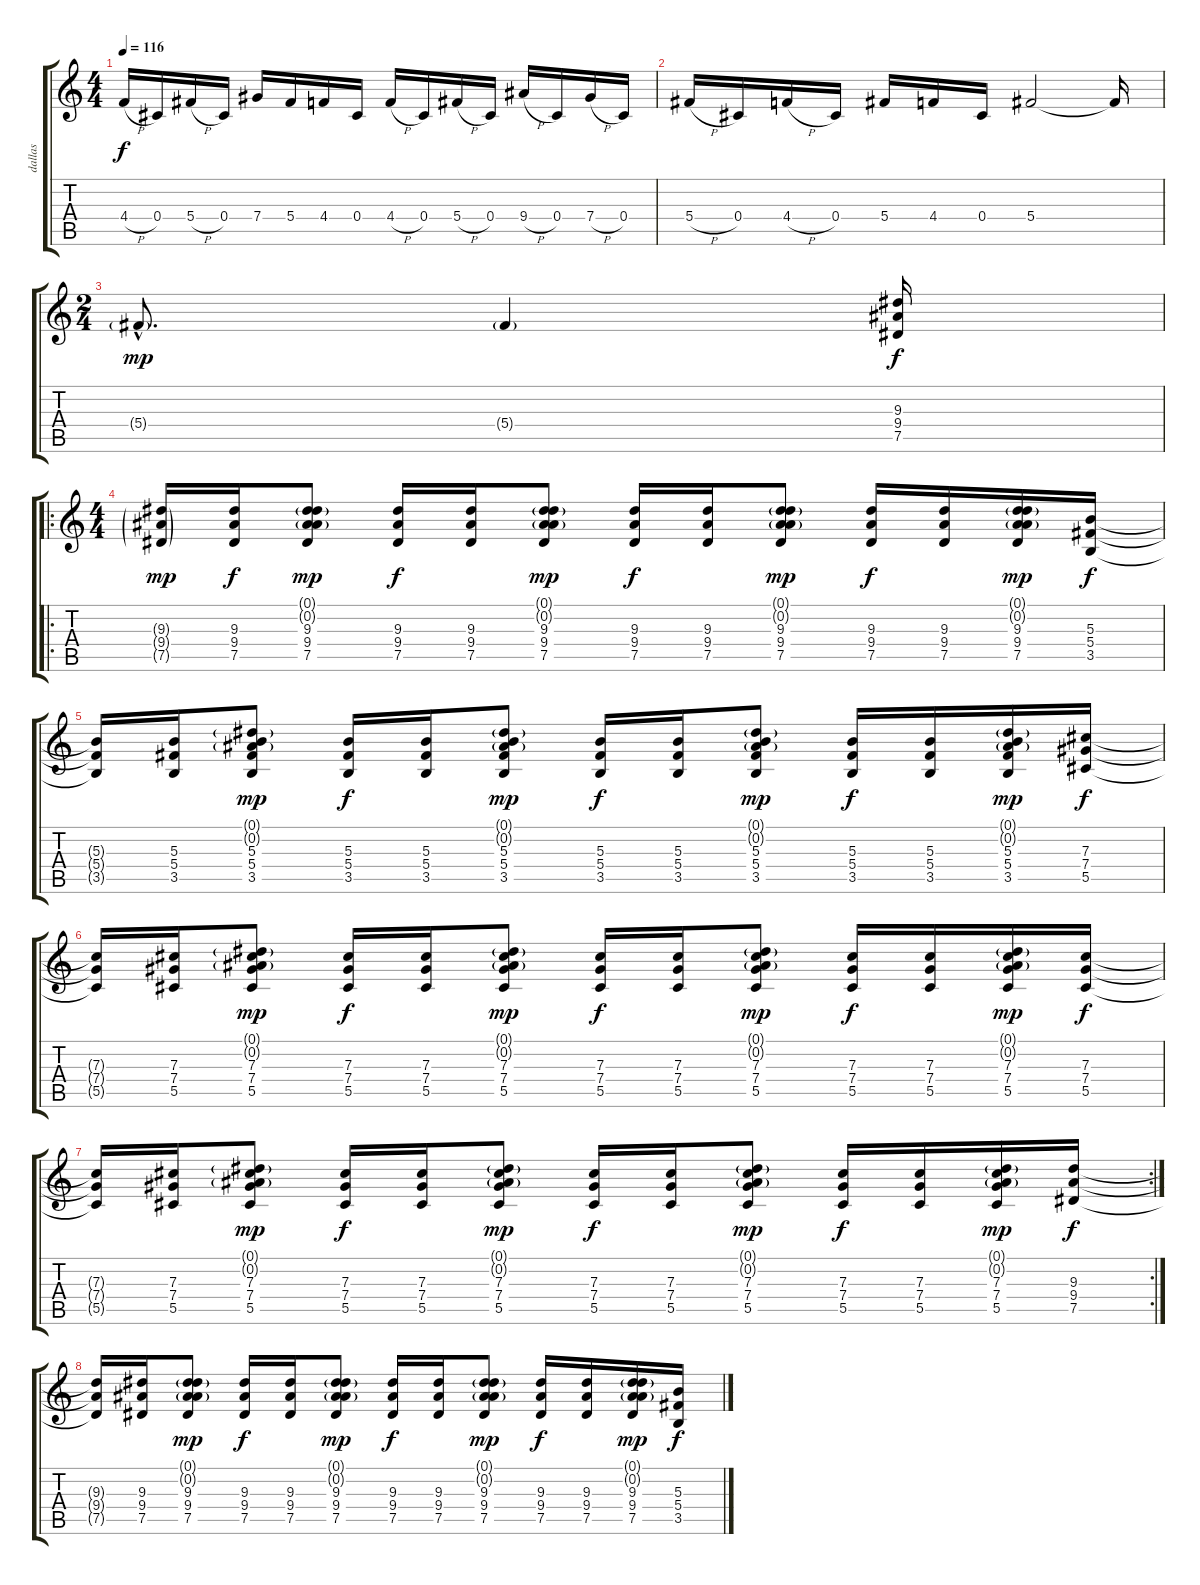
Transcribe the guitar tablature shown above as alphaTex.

\track ("dallas" "dallas") {instrument distortionguitar}
\staff {score tabs}
\tuning (Eb4 Bb3 Gb3 Db3 Ab2 Eb2) {hide}
\ts (4 4)
\tempo 116
\clef g2
\ks c
4.4{h}.16{dy f} 0.4.16 5.4{h}.16 0.4.16 7.4.16 5.4.16 4.4.16 0.4.16 4.4{h}.16 0.4.16 5.4{h}.16 0.4.16 9.4{h}.16 0.4.16 7.4{h}.16 0.4.16 |
5.4{h}.16 0.4.16 4.4{h}.16 0.4.16 5.4.16 4.4.16 0.4.16 5.4.2 5.4{t}.16 |
\ts (2 4)
5.4{g hac}.8{d dy mp} 5.4{g}.4 (9.3 9.4 7.5).16{dy f} |
\ro
\ts (4 4)
(9.3{g} 9.4{g} 7.5{g}).16{dy mp} (9.3 9.4 7.5).16{dy f} (0.1{g} 0.2{g} 9.3 9.4 7.5).8{dy mp} (9.3 9.4 7.5).16{dy f} (9.3 9.4 7.5).16 (0.1{g} 0.2{g} 9.3 9.4 7.5).8{dy mp} (9.3 9.4 7.5).16{dy f} (9.3 9.4 7.5).16 (0.1{g} 0.2{g} 9.3 9.4 7.5).8{dy mp} (9.3 9.4 7.5).16{dy f} (9.3 9.4 7.5).16 (0.1{g} 0.2{g} 9.3 9.4 7.5).16{dy mp} (5.3 5.4 3.5).16{dy f} |
(5.3{t} 5.4{t} 3.5{t}).16 (5.3 5.4 3.5).16 (0.1{g} 0.2{g} 5.3 5.4 3.5).8{dy mp} (5.3 5.4 3.5).16{dy f} (5.3 5.4 3.5).16 (0.1{g} 0.2{g} 5.3 5.4 3.5).8{dy mp} (5.3 5.4 3.5).16{dy f} (5.3 5.4 3.5).16 (0.1{g} 0.2{g} 5.3 5.4 3.5).8{dy mp} (5.3 5.4 3.5).16{dy f} (5.3 5.4 3.5).16 (0.1{g} 0.2{g} 5.3 5.4 3.5).16{dy mp} (7.3 7.4 5.5).16{dy f} |
(7.3{t} 7.4{t} 5.5{t}).16 (7.3 7.4 5.5).16 (0.1{g} 0.2{g} 7.3 7.4 5.5).8{dy mp} (7.3 7.4 5.5).16{dy f} (7.3 7.4 5.5).16 (0.1{g} 0.2{g} 7.3 7.4 5.5).8{dy mp} (7.3 7.4 5.5).16{dy f} (7.3 7.4 5.5).16 (0.1{g} 0.2{g} 7.3 7.4 5.5).8{dy mp} (7.3 7.4 5.5).16{dy f} (7.3 7.4 5.5).16 (0.1{g} 0.2{g} 7.3 7.4 5.5).16{dy mp} (7.3 7.4 5.5).16{dy f} |
\rc 2
(7.3{t} 7.4{t} 5.5{t}).16 (7.3 7.4 5.5).16 (0.1{g} 0.2{g} 7.3 7.4 5.5).8{dy mp} (7.3 7.4 5.5).16{dy f} (7.3 7.4 5.5).16 (0.1{g} 0.2{g} 7.3 7.4 5.5).8{dy mp} (7.3 7.4 5.5).16{dy f} (7.3 7.4 5.5).16 (0.1{g} 0.2{g} 7.3 7.4 5.5).8{dy mp} (7.3 7.4 5.5).16{dy f} (7.3 7.4 5.5).16 (0.1{g} 0.2{g} 7.3 7.4 5.5).16{dy mp} (9.3 9.4 7.5).16{dy f} |
(9.3{t} 9.4{t} 7.5{t}).16 (9.3 9.4 7.5).16 (0.1{g} 0.2{g} 9.3 9.4 7.5).8{dy mp} (9.3 9.4 7.5).16{dy f} (9.3 9.4 7.5).16 (0.1{g} 0.2{g} 9.3 9.4 7.5).8{dy mp} (9.3 9.4 7.5).16{dy f} (9.3 9.4 7.5).16 (0.1{g} 0.2{g} 9.3 9.4 7.5).8{dy mp} (9.3 9.4 7.5).16{dy f} (9.3 9.4 7.5).16 (0.1{g} 0.2{g} 9.3 9.4 7.5).16{dy mp} (5.3 5.4 3.5).16{dy f}
